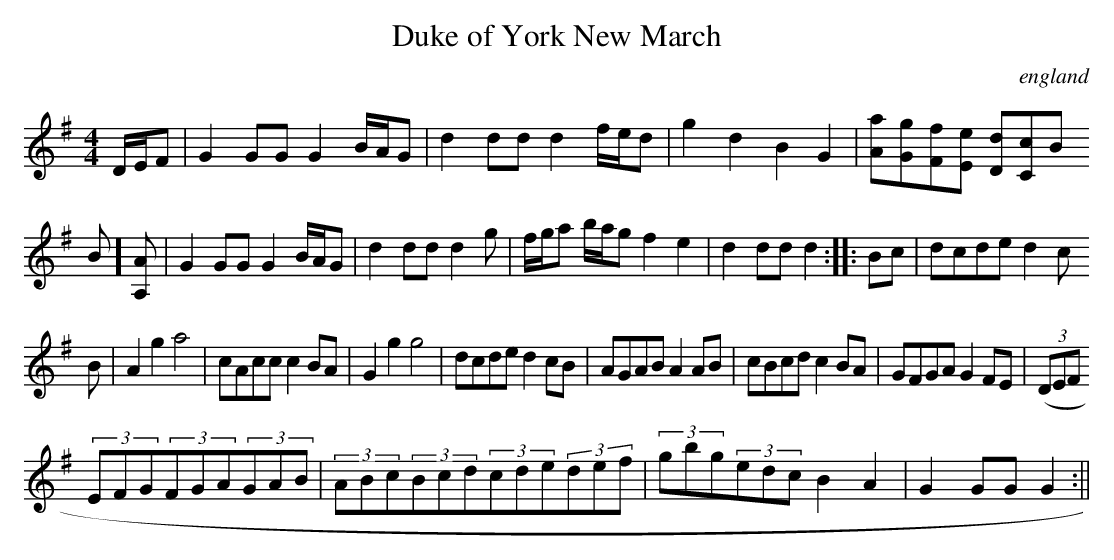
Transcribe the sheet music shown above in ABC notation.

X:1
T:Duke of York New March
O:england
M:4/4
L:1/8
K:G major
D/2E/2F|G2GGG2B/2A/2G|d2ddd2f/2e/2d|g2d2B2G2|[Aa][Gg][Ff][Ee] [Dd][Cc][B
,B][A,A]|G2GGG2B/2A/2G|d2ddd2g|f/2g/2a b/2a/2g f2e2|d2ddd2:||:Bc|dcded2c
B|A2g2a4|cAccc2BA|G2g2g4|dcded2cB|AGABA2AB|cBcd c2BA|GFGA""G2 FE|((3DEF
)(3EFG(3FGA(3GAB|(3ABc(3Bcd(3cde(3def|(3gbg(3edc B2A2|G2GGG2:||
